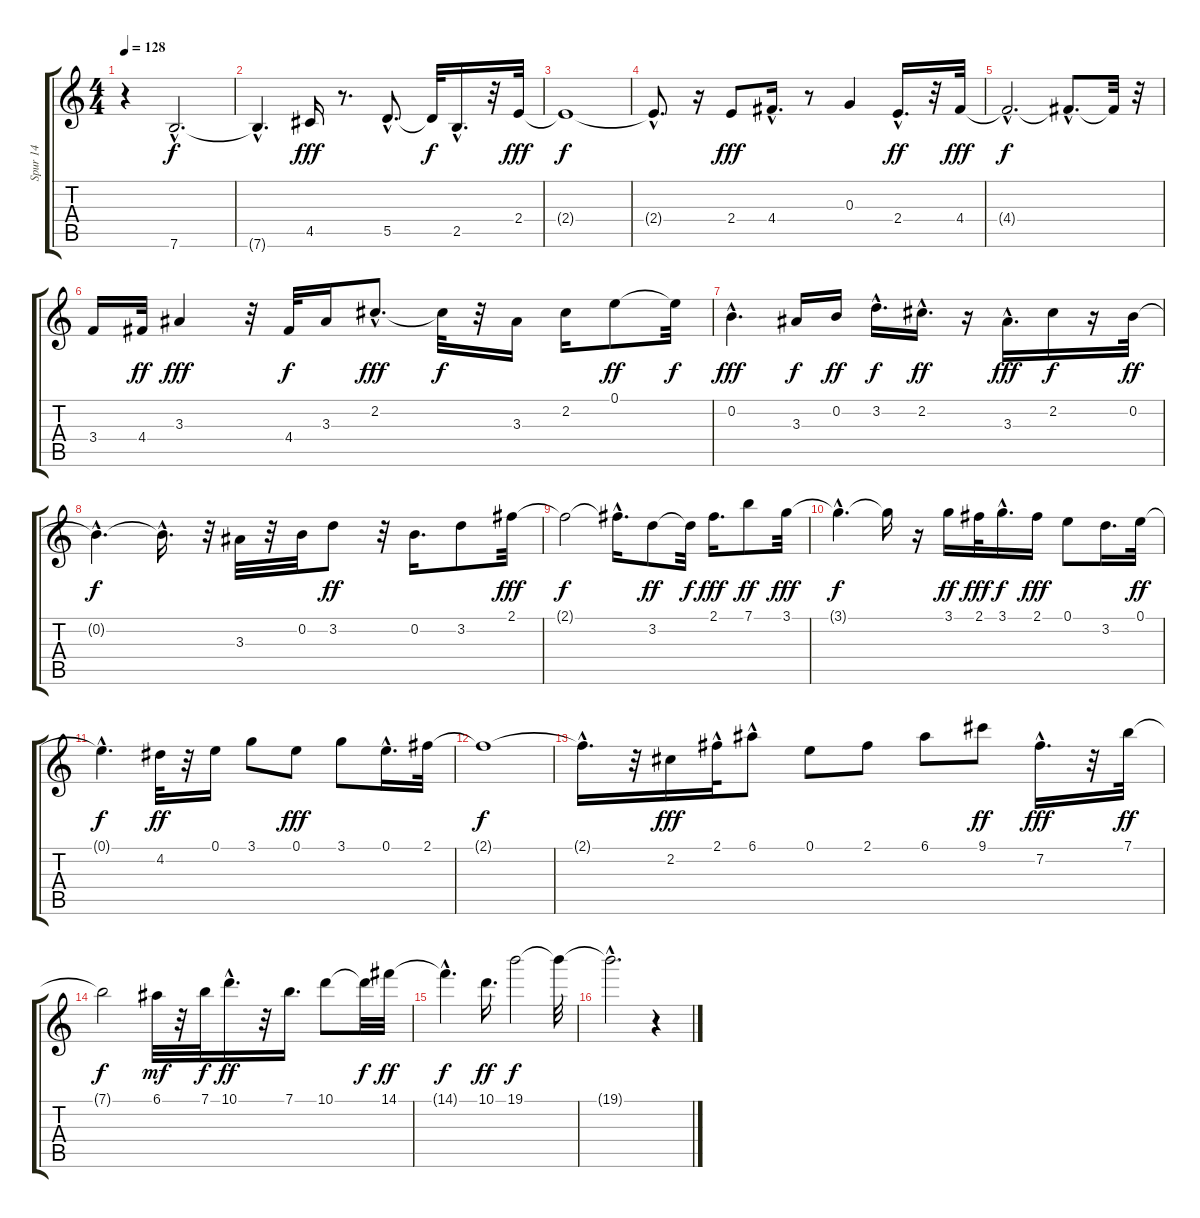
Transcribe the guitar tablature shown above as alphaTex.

\track ("Spur 14" "Spur 14") {instrument distortionguitar}
\staff {score tabs}
\tuning (E4 B3 G3 D3 A2 E2) {hide}
\ts (4 4)
\tempo 128
\clef g2
\ks c
r.4{dy ff} 7.6{hac}.2{d dy f} |
7.6{hac t}.4{d} 4.5.16{dy fff} r.8{d} 5.5{hac}.8{d} 5.5{t}.32{dy f} 2.5{hac}.16{d} r.32 2.4.32{dy fff} |
2.4{t}.1{dy f} |
2.4{hac t}.8{d} r.16 2.4.8{dy fff} 4.4{hac}.16{d} r.8 0.3.4 2.4{hac}.16{d dy ff} r.32 4.4.32{dy fff} |
4.4{hac t}.2{d dy f} 4.4{hac t}.8{d} 4.4{t}.32 r.32 |
3.4.16 4.4.32{dy ff} 3.3.4{dy fff} r.32 4.4.32{dy f} 3.3.16 2.2{hac}.8{d dy fff} 2.2{t}.32{dy f} r.32 3.3.16 2.2.16 0.1.8{dy ff} 0.1{t}.32{dy f} |
0.2{hac}.4{d dy fff} 3.3.16{dy f} 0.2.16{dy ff} 3.2{hac}.16{d dy f} 2.2{hac}.16{d dy ff} r.16 3.3{hac}.16{d dy fff} 2.2.16{dy f} r.16 0.2.32{dy ff} |
0.2{hac t}.4{d dy f} 0.2{hac t}.16{d} r.32 3.3.32 r.32 0.2.32 3.2.8{dy ff} r.32 0.2.16{d} 3.2.8 2.1.32{dy fff} |
2.1{t}.2{dy f} 2.1{hac t}.16{d} 3.2.8{dy ff} 3.2{t}.32{dy f} 2.1.16{d dy fff} 7.1.8{dy ff} 3.1.32{dy fff} |
3.1{hac t}.4{d dy f} 3.1{t}.16 r.16 3.1.16{dy ff} 2.1.32{dy fff} 3.1{hac}.16{d dy f} 2.1.16{dy fff} 0.1.8 3.2.16{d} 0.1.32{dy ff} |
0.1{hac t}.4{d dy f} 4.2.32{dy ff} r.32 0.1.16 3.1.8 0.1.8{dy fff} 3.1.8 0.1{hac}.16{d} 2.1.32 |
2.1{t}.1{dy f} |
2.1{hac t}.16{d} r.32 2.2.16{dy fff} 2.1{hac}.32 6.1{hac}.8 0.1.8 2.1.8 6.1.8 9.1.8{dy ff} 7.2{hac}.16{d dy fff} r.32 7.1.32{dy ff} |
7.1{t}.2{dy f} 6.1.32{dy mf} r.32 7.1.32{dy f} 10.1{hac}.16{d dy ff} r.32 7.1.16{d} 10.1.8 10.1{t}.32{dy f} 14.1.32{dy ff} |
14.1{hac t}.4{d dy f} 10.1.16{d dy ff} 19.1.2{dy f} 19.1{t}.32 |
19.1{hac t}.2{d} r.4
